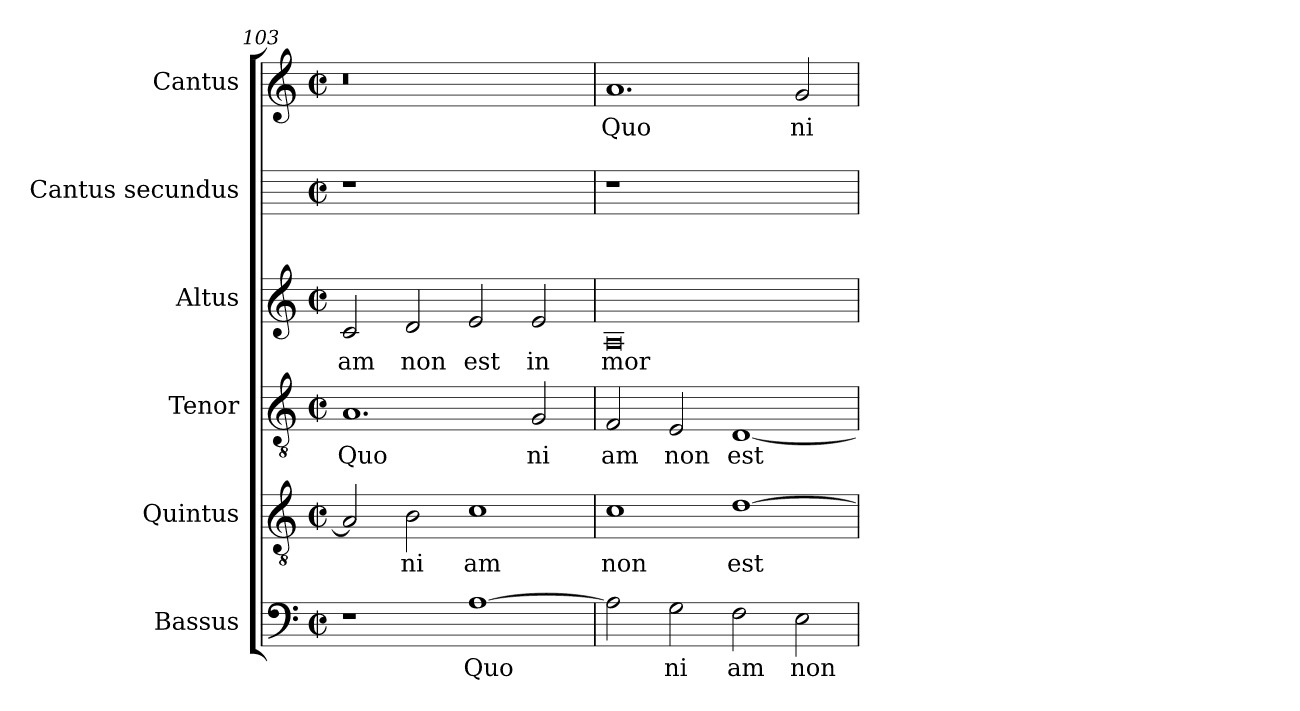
**kern	**text	**kern	**text	**kern	**text	**kern	**text	**kern	**kern	**text
*part6	*part6	*part5	*part5	*part4	*part4	*part3	*part3	*part2	*part1	*part1
*staff6	*staff6	*staff5	*staff5	*staff4	*staff4	*staff3	*staff3	*staff2	*staff1	*staff1
*I"Bassus	*	*I"Quintus	*	*I"Tenor	*	*I"Altus	*	*I"Cantus  secundus	*I"Cantus	*
*I'B	*	*I'Q	*	*I'T	*	*I'A	*	*	*I'C	*
*clefF4	*	*clefGv2	*	*clefGv2	*	*clefG2	*	*	*clefG2	*
*k[]	*	*k[]	*	*k[]	*	*k[]	*	*k[]	*k[]	*
*C:	*	*C:	*	*C:	*	*C:	*	*C:	*C:	*
*M2/2	*	*M2/2	*	*M2/2	*	*M2/2	*	*M2/2	*M2/2	*
*met(c|)	*	*met(c|)	*	*met(c|)	*	*met(c|)	*	*met(c|)	*met(c|)	*
=103	=103	=103	=103	=103	=103	=103	=103	=103	=103	=103
!	!	!	!LO:LY:b:cj	!	!LO:LY:b:cj	!	!LO:LY:b:cj	!	!	!
1r	.	2A/]	.	1.A	Quo	2c/	-am	1r	0r	.
!	!	!	!LO:LY:b:cj	!	!	!	!LO:LY:b:cj	!	!	!
.	.	2B\	ni	.	.	2d/	non	.	.	.
!	!LO:LY:b:cj	!	!LO:LY:b:cj	!	!	!	!LO:LY:b:cj	!	!	!
[>1A	Quo	1c	am	.	.	2e/	est	1ryy	.	.
!	!	!	!	!	!LO:LY:b:cj	!	!LO:LY:b:cj	!	!	!
.	.	.	.	2G/	ni	2e/	in	.	.	.
=104	=104	=104	=104	=104	=104	=104	=104	=104	=104	=104
!	!LO:LY:b:cj	!	!LO:LY:b:cj	!	!LO:LY:b:cj	!	!LO:LY:b:cj	!	!	!LO:LY:b:cj
2A\]	.	1c	non	2F/	am	0A	mor-	1r	1.a	Quo
!	!LO:LY:b:cj	!	!	!	!LO:LY:b:cj	!	!	!	!	!
2G\	ni	.	.	2E/	non	.	.	.	.	.
!	!LO:LY:b:cj	!	!LO:LY:b:cj	!	!LO:LY:b:cj	!	!	!	!	!
2F\	am	[>1d	est	[<1D	est	.	.	1ryy	.	.
!	!LO:LY:b:cj	!	!	!	!	!	!	!	!	!LO:LY:b:cj
2E\	non	.	.	.	.	.	.	.	2g/	ni
=	=	=	=	=	=	=	=	=	=	=
*-	*-	*-	*-	*-	*-	*-	*-	*-	*-	*-
